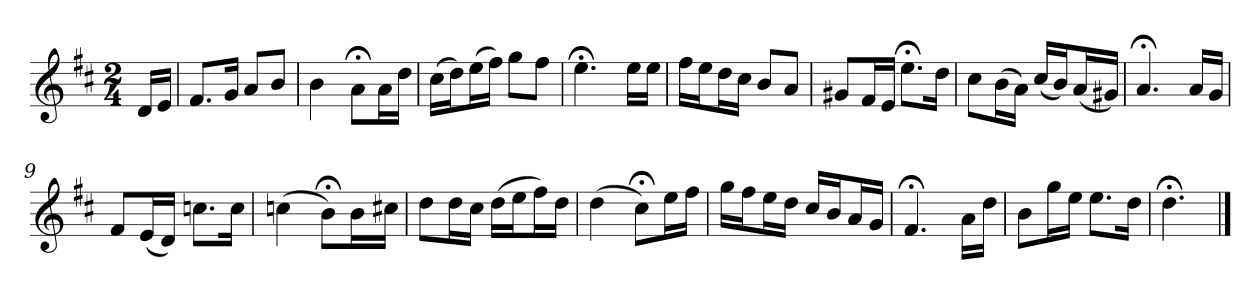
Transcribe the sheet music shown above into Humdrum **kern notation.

**kern
*part1
*staff1
*k[f#c#]
*D:
*M2/4
*MM120
=
16dLL
16eJJ
=1
8.f#L
16gJk
8aL
8bJ
=2
4b
8a;<L
16aL
16ddJJ
=3
(16cc#LL
16ddJ)
(16eeL
16ff#JJ)
8ggL
8ff#J
=4
4.ee;<
16eeLL
16eeJJ
=5
16ff#LL
16eeJ
16ddL
16cc#JJ
8bL
8aJ
=6
8g#XL
16f#L
16eJJ
8.ee;<L
16ddJk
=7
8cc#L
(16bL
16aJJ)
(16cc#LL
16bJ)
(16aL
16g#XJJ)
=8
4.a;<
16aLL
16gJJ
=9
8f#L
(16eL
16dJJ)
8.ccnL
16ccJk
=10
(4ccn
8b;<L)
16bL
16cc#XJJ
=11
8ddL
16ddL
16cc#JJ
(16ddLL
16eeJ
16ff#L)
16ddJJ
=12
(4dd
8cc#;<L)
16eeL
16ff#JJ
=13
16ggLL
16ff#J
16eeL
16ddJJ
16cc#LL
16bJ
16aL
16gJJ
=14
4.f#;<
16aLL
16ddJJ
=15
8bL
16ggL
16eeJJ
8.eeL
16ddJk
=16
4.dd;<
==
*-
